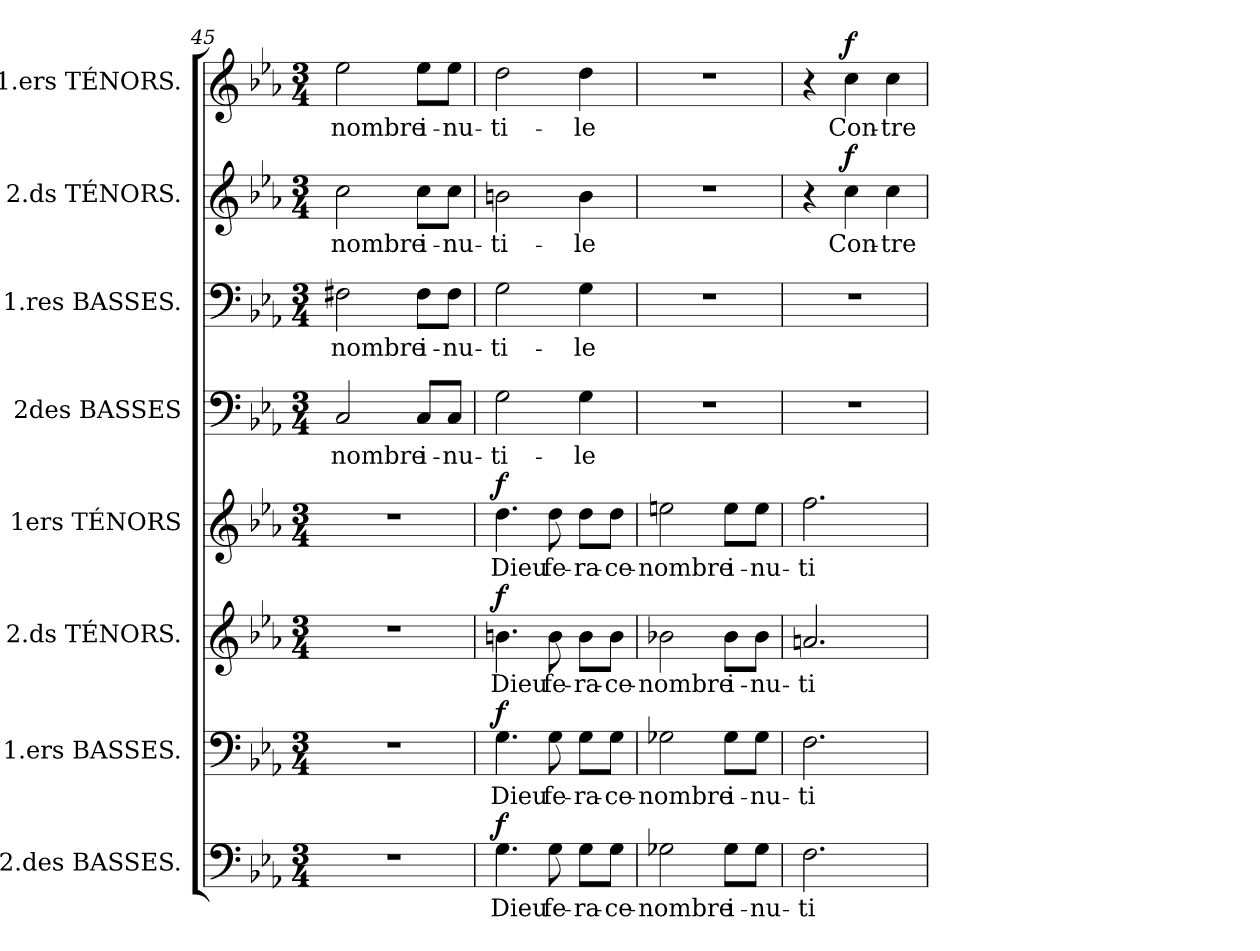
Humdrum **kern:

**kern	**text	**dynam	**kern	**text	**dynam	**kern	**text	**dynam	**kern	**text	**dynam	**kern	**text	**kern	**text	**kern	**text	**dynam	**kern	**text	**dynam
*part8	*part8	*part8	*part7	*part7	*part7	*part6	*part6	*part6	*part5	*part5	*part5	*part4	*part4	*part3	*part3	*part2	*part2	*part2	*part1	*part1	*part1
*staff8	*staff8	*staff8	*staff7	*staff7	*staff7	*staff6	*staff6	*staff6	*staff5	*staff5	*staff5	*staff4	*staff4	*staff3	*staff3	*staff2	*staff2	*staff2	*staff1	*staff1	*staff1
*I"2.des BASSES.	*	*	*I"1.ers BASSES.	*	*	*I"2.ds TÉNORS.	*	*	*I"1ers TÉNORS	*	*	*I"2des BASSES	*	*I"1.res BASSES.	*	*I"2.ds TÉNORS.	*	*	*I"1.ers TÉNORS.	*	*
*clefF4	*	*	*clefF4	*	*	*clefG2	*	*	*clefG2	*	*	*clefF4	*	*clefF4	*	*clefG2	*	*	*clefG2	*	*
*k[b-e-a-]	*	*	*k[b-e-a-]	*	*	*k[b-e-a-]	*	*	*k[b-e-a-]	*	*	*k[b-e-a-]	*	*k[b-e-a-]	*	*k[b-e-a-]	*	*	*k[b-e-a-]	*	*
*E-:	*	*	*E-:	*	*	*E-:	*	*	*E-:	*	*	*E-:	*	*E-:	*	*E-:	*	*	*E-:	*	*
*M3/4	*	*	*M3/4	*	*	*M3/4	*	*	*M3/4	*	*	*M3/4	*	*M3/4	*	*M3/4	*	*	*M3/4	*	*
=45	=45	=45	=45	=45	=45	=45	=45	=45	=45	=45	=45	=45	=45	=45	=45	=45	=45	=45	=45	=45	=45
!LO:N:vis=1	!	!	!LO:N:vis=1	!	!	!LO:N:vis=1	!	!	!LO:N:vis=1	!	!	!	!	!	!	!	!	!	!	!	!
!	!	!	!	!	!	!	!	!	!	!	!	!	!LO:LY:b	!	!	!	!	!	!	!	!
!	!	!	!	!	!	!	!	!	!	!	!	!	!	!	!LO:LY:b	!	!	!	!	!	!
!	!	!	!	!	!	!	!	!	!	!	!	!	!	!	!	!	!LO:LY:b	!	!	!	!
!	!	!	!	!	!	!	!	!	!	!	!	!	!	!	!	!	!	!	!	!LO:LY:b	!
2.r	.	.	2.r	.	.	2.r	.	.	2.r	.	.	2C/	-nombre	2F#X\	-nombre	2cc\	-nombre	.	2ee-\	-nombre	.
!	!	!	!	!	!	!	!	!	!	!	!	!	!LO:LY:b	!	!	!	!	!	!	!	!
!	!	!	!	!	!	!	!	!	!	!	!	!	!	!	!LO:LY:b	!	!	!	!	!	!
!	!	!	!	!	!	!	!	!	!	!	!	!	!	!	!	!	!LO:LY:b	!	!	!	!
!	!	!	!	!	!	!	!	!	!	!	!	!	!	!	!	!	!	!	!	!LO:LY:b	!
.	.	.	.	.	.	.	.	.	.	.	.	8C/L	i-	8F#\L	i-	8cc\L	i-	.	8ee-\L	i-	.
!	!	!	!	!	!	!	!	!	!	!	!	!	!LO:LY:b	!	!	!	!	!	!	!	!
!	!	!	!	!	!	!	!	!	!	!	!	!	!	!	!LO:LY:b	!	!	!	!	!	!
!	!	!	!	!	!	!	!	!	!	!	!	!	!	!	!	!	!LO:LY:b	!	!	!	!
!	!	!	!	!	!	!	!	!	!	!	!	!	!	!	!	!	!	!	!	!LO:LY:b	!
.	.	.	.	.	.	.	.	.	.	.	.	8C/J	-nu-	8F#\J	-nu-	8cc\J	-nu-	.	8ee-\J	-nu-	.
!!LO:LB:g=z
=46	=46	=46	=46	=46	=46	=46	=46	=46	=46	=46	=46	=46	=46	=46	=46	=46	=46	=46	=46	=46	=46
!	!LO:LY:b	!	!	!	!	!	!	!	!	!	!	!	!	!	!	!	!	!	!	!	!
!	!	!	!	!LO:LY:b	!	!	!	!	!	!	!	!	!	!	!	!	!	!	!	!	!
!	!	!	!	!	!	!	!LO:LY:b	!	!	!	!	!	!	!	!	!	!	!	!	!	!
!	!	!	!	!	!	!	!	!	!	!LO:LY:b	!	!	!	!	!	!	!	!	!	!	!
!	!	!	!	!	!	!	!	!	!	!	!	!	!LO:LY:b	!	!	!	!	!	!	!	!
!	!	!	!	!	!	!	!	!	!	!	!	!	!	!	!LO:LY:b	!	!	!	!	!	!
!	!	!	!	!	!	!	!	!	!	!	!	!	!	!	!	!	!LO:LY:b	!	!	!	!
!	!	!LO:DY:a	!	!	!LO:DY:a	!	!	!LO:DY:b	!	!	!LO:DY:a	!	!	!	!	!	!	!	!	!LO:LY:b	!
4.G\	Dieu	f	4.G\	Dieu	f	4.bn\	Dieu	f	4.dd\	Dieu	f	2G\	-ti-	2G\	-ti-	2bn\	-ti-	.	2dd\	-ti-	.
!	!LO:LY:b	!	!	!	!	!	!	!	!	!	!	!	!	!	!	!	!	!	!	!	!
!	!	!	!	!LO:LY:b	!	!	!	!	!	!	!	!	!	!	!	!	!	!	!	!	!
!	!	!	!	!	!	!	!LO:LY:b	!	!	!	!	!	!	!	!	!	!	!	!	!	!
!	!	!	!	!	!	!	!	!	!	!LO:LY:b	!	!	!	!	!	!	!	!	!	!	!
8G\	fe-	.	8G\	fe-	.	8b\	fe-	.	8dd\	fe-	.	.	.	.	.	.	.	.	.	.	.
!	!LO:LY:b	!	!	!	!	!	!	!	!	!	!	!	!	!	!	!	!	!	!	!	!
!	!	!	!	!LO:LY:b	!	!	!	!	!	!	!	!	!	!	!	!	!	!	!	!	!
!	!	!	!	!	!	!	!LO:LY:b	!	!	!	!	!	!	!	!	!	!	!	!	!	!
!	!	!	!	!	!	!	!	!	!	!LO:LY:b	!	!	!	!	!	!	!	!	!	!	!
!	!	!	!	!	!	!	!	!	!	!	!	!	!LO:LY:b	!	!	!	!	!	!	!	!
!	!	!	!	!	!	!	!	!	!	!	!	!	!	!	!LO:LY:b	!	!	!	!	!	!
!	!	!	!	!	!	!	!	!	!	!	!	!	!	!	!	!	!LO:LY:b	!	!	!	!
!	!	!	!	!	!	!	!	!	!	!	!	!	!	!	!	!	!	!	!	!LO:LY:b	!
8G\L	-ra-	.	8G\L	-ra-	.	8b\L	-ra-	.	8dd\L	-ra-	.	4G\	-le	4G\	-le	4b\	-le	.	4dd\	-le	.
!	!LO:LY:b	!	!	!	!	!	!	!	!	!	!	!	!	!	!	!	!	!	!	!	!
!	!	!	!	!LO:LY:b	!	!	!	!	!	!	!	!	!	!	!	!	!	!	!	!	!
!	!	!	!	!	!	!	!LO:LY:b	!	!	!	!	!	!	!	!	!	!	!	!	!	!
!	!	!	!	!	!	!	!	!	!	!LO:LY:b	!	!	!	!	!	!	!	!	!	!	!
8G\J	-ce-	.	8G\J	-ce-	.	8b\J	-ce-	.	8dd\J	-ce-	.	.	.	.	.	.	.	.	.	.	.
=47	=47	=47	=47	=47	=47	=47	=47	=47	=47	=47	=47	=47	=47	=47	=47	=47	=47	=47	=47	=47	=47
!	!LO:LY:b	!	!	!	!	!	!	!	!	!	!	!	!	!	!	!	!	!	!	!	!
!	!	!	!	!LO:LY:b	!	!	!	!	!	!	!	!	!	!	!	!	!	!	!	!	!
!	!	!	!	!	!	!	!LO:LY:b	!	!	!	!	!	!	!	!	!	!	!	!	!	!
!	!	!	!	!	!	!	!	!	!	!LO:LY:b	!	!LO:N:vis=1	!	!LO:N:vis=1	!	!LO:N:vis=1	!	!	!LO:N:vis=1	!	!
2G-X\	-nombre	.	2G-X\	-nombre	.	2b-X\	-nombre	.	2een\	-nombre	.	2.r	.	2.r	.	2.r	.	.	2.r	.	.
!	!LO:LY:b	!	!	!	!	!	!	!	!	!	!	!	!	!	!	!	!	!	!	!	!
!	!	!	!	!LO:LY:b	!	!	!	!	!	!	!	!	!	!	!	!	!	!	!	!	!
!	!	!	!	!	!	!	!LO:LY:b	!	!	!	!	!	!	!	!	!	!	!	!	!	!
!	!	!	!	!	!	!	!	!	!	!LO:LY:b	!	!	!	!	!	!	!	!	!	!	!
8G-\L	i-	.	8G-\L	i-	.	8b-\L	i-	.	8ee\L	i-	.	.	.	.	.	.	.	.	.	.	.
!	!LO:LY:b	!	!	!	!	!	!	!	!	!	!	!	!	!	!	!	!	!	!	!	!
!	!	!	!	!LO:LY:b	!	!	!	!	!	!	!	!	!	!	!	!	!	!	!	!	!
!	!	!	!	!	!	!	!LO:LY:b	!	!	!	!	!	!	!	!	!	!	!	!	!	!
!	!	!	!	!	!	!	!	!	!	!LO:LY:b	!	!	!	!	!	!	!	!	!	!	!
8G-\J	-nu-	.	8G-\J	-nu-	.	8b-\J	-nu-	.	8ee\J	-nu-	.	.	.	.	.	.	.	.	.	.	.
=48	=48	=48	=48	=48	=48	=48	=48	=48	=48	=48	=48	=48	=48	=48	=48	=48	=48	=48	=48	=48	=48
!	!LO:LY:b	!	!	!	!	!	!	!	!	!	!	!	!	!	!	!	!	!	!	!	!
!	!	!	!	!LO:LY:b	!	!	!	!	!	!	!	!	!	!	!	!	!	!	!	!	!
!	!	!	!	!	!	!	!LO:LY:b	!	!	!	!	!	!	!	!	!	!	!	!	!	!
!	!	!	!	!	!	!	!	!	!	!LO:LY:b	!	!LO:N:vis=1	!	!LO:N:vis=1	!	!	!	!	!	!	!
2.F\	-ti-	.	2.F\	-ti-	.	2.an/	-ti-	.	2.ff\	-ti-	.	2.r	.	2.r	.	4r	.	.	4r	.	.
!	!	!	!	!	!	!	!	!	!	!	!	!	!	!	!	!	!LO:LY:b	!	!	!	!
!	!	!	!	!	!	!	!	!	!	!	!	!	!	!	!	!	!	!LO:DY:a	!	!LO:LY:b	!LO:DY:a
.	.	.	.	.	.	.	.	.	.	.	.	.	.	.	.	4cc\	Con-	f	4cc\	Con-	f
!	!	!	!	!	!	!	!	!	!	!	!	!	!	!	!	!	!LO:LY:b	!	!	!	!
!	!	!	!	!	!	!	!	!	!	!	!	!	!	!	!	!	!	!	!	!LO:LY:b	!
.	.	.	.	.	.	.	.	.	.	.	.	.	.	.	.	4cc\	-tre	.	4cc\	-tre	.
=	=	=	=	=	=	=	=	=	=	=	=	=	=	=	=	=	=	=	=	=	=
*-	*-	*-	*-	*-	*-	*-	*-	*-	*-	*-	*-	*-	*-	*-	*-	*-	*-	*-	*-	*-	*-
